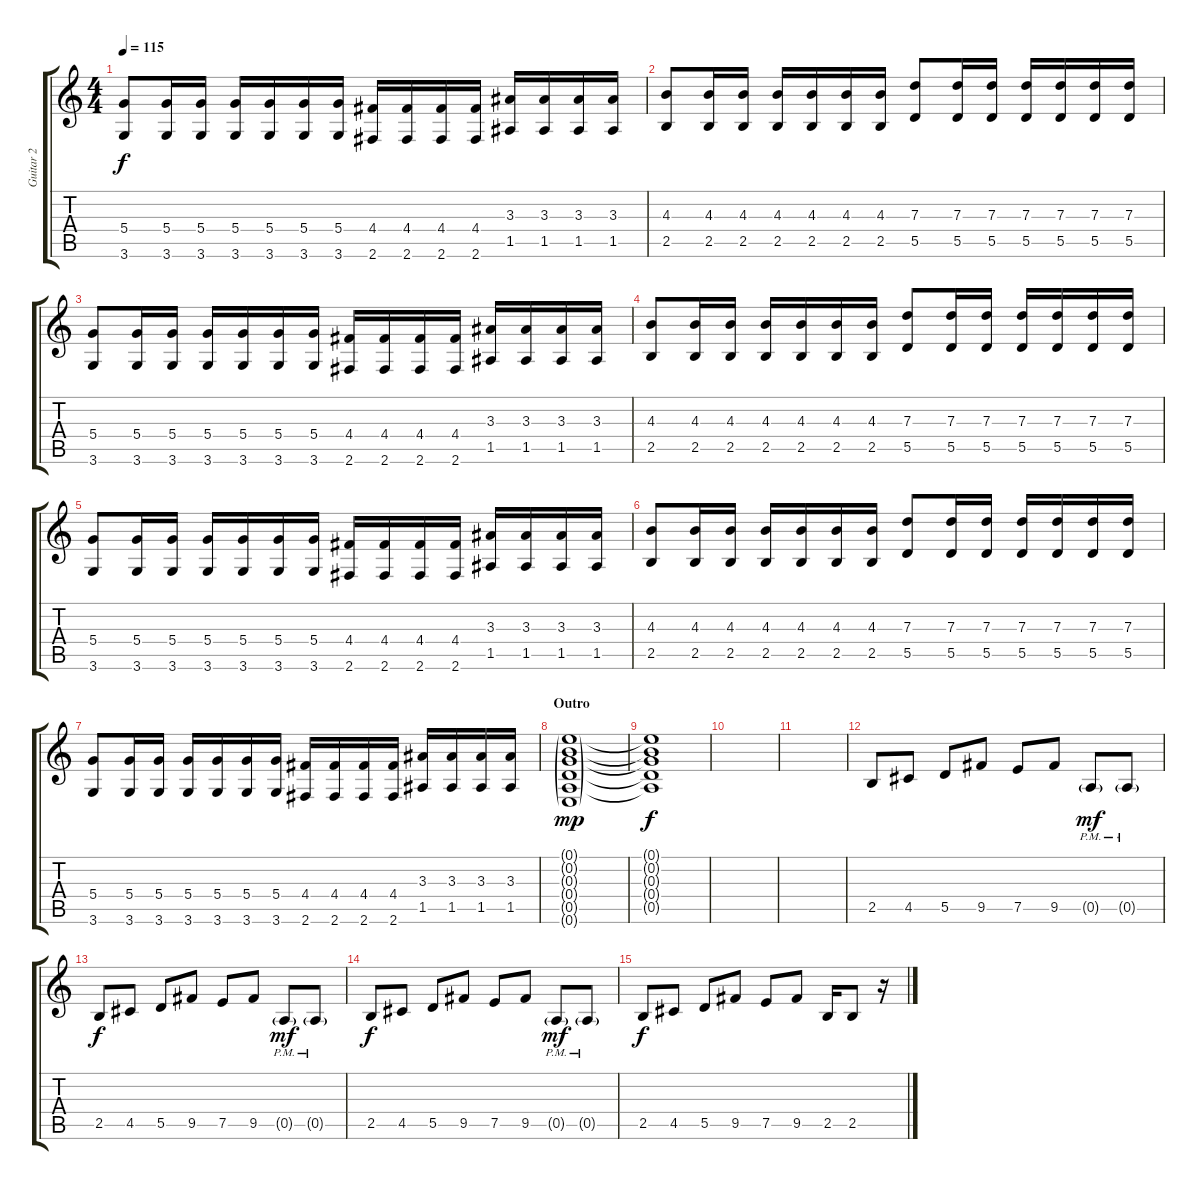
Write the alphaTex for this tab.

\track ("Guitar 2" "Guitar 2") {instrument distortionguitar}
\staff {score tabs}
\tuning (E4 B3 G3 D3 A2 E2) {hide}
\ts (4 4)
\tempo 115
\clef g2
\ks c
(5.4 3.6).8{dy f} (5.4 3.6).16 (5.4 3.6).16 (5.4 3.6).16 (5.4 3.6).16 (5.4 3.6).16 (5.4 3.6).16 (4.4 2.6).16 (4.4 2.6).16 (4.4 2.6).16 (4.4 2.6).16 (3.3 1.5).16 (3.3 1.5).16 (3.3 1.5).16 (3.3 1.5).16 |
(4.3 2.5).8 (4.3 2.5).16 (4.3 2.5).16 (4.3 2.5).16 (4.3 2.5).16 (4.3 2.5).16 (4.3 2.5).16 (7.3 5.5).8 (7.3 5.5).16 (7.3 5.5).16 (7.3 5.5).16 (7.3 5.5).16 (7.3 5.5).16 (7.3 5.5).16 |
(5.4 3.6).8 (5.4 3.6).16 (5.4 3.6).16 (5.4 3.6).16 (5.4 3.6).16 (5.4 3.6).16 (5.4 3.6).16 (4.4 2.6).16 (4.4 2.6).16 (4.4 2.6).16 (4.4 2.6).16 (3.3 1.5).16 (3.3 1.5).16 (3.3 1.5).16 (3.3 1.5).16 |
(4.3 2.5).8 (4.3 2.5).16 (4.3 2.5).16 (4.3 2.5).16 (4.3 2.5).16 (4.3 2.5).16 (4.3 2.5).16 (7.3 5.5).8 (7.3 5.5).16 (7.3 5.5).16 (7.3 5.5).16 (7.3 5.5).16 (7.3 5.5).16 (7.3 5.5).16 |
(5.4 3.6).8 (5.4 3.6).16 (5.4 3.6).16 (5.4 3.6).16 (5.4 3.6).16 (5.4 3.6).16 (5.4 3.6).16 (4.4 2.6).16 (4.4 2.6).16 (4.4 2.6).16 (4.4 2.6).16 (3.3 1.5).16 (3.3 1.5).16 (3.3 1.5).16 (3.3 1.5).16 |
(4.3 2.5).8 (4.3 2.5).16 (4.3 2.5).16 (4.3 2.5).16 (4.3 2.5).16 (4.3 2.5).16 (4.3 2.5).16 (7.3 5.5).8 (7.3 5.5).16 (7.3 5.5).16 (7.3 5.5).16 (7.3 5.5).16 (7.3 5.5).16 (7.3 5.5).16 |
(5.4 3.6).8 (5.4 3.6).16 (5.4 3.6).16 (5.4 3.6).16 (5.4 3.6).16 (5.4 3.6).16 (5.4 3.6).16 (4.4 2.6).16 (4.4 2.6).16 (4.4 2.6).16 (4.4 2.6).16 (3.3 1.5).16 (3.3 1.5).16 (3.3 1.5).16 (3.3 1.5).16 |
\section ("" "Outro")
(0.1{g} 0.2{g} 0.3{g} 0.4{g} 0.5{g} 0.6{g}).1{dy mp} |
(0.1{t} 0.2{t} 0.3{t} 0.4{t} 0.5{t}).1{dy f} |
|
|
2.5.8 4.5.8 5.5.8 9.5.8 7.5.8 9.5.8 0.5{g pm}.8{dy mf} 0.5{g pm}.8 |
2.5.8{dy f} 4.5.8 5.5.8 9.5.8 7.5.8 9.5.8 0.5{g pm}.8{dy mf} 0.5{g pm}.8 |
2.5.8{dy f} 4.5.8 5.5.8 9.5.8 7.5.8 9.5.8 0.5{g pm}.8{dy mf} 0.5{g pm}.8 |
2.5.8{dy f} 4.5.8 5.5.8 9.5.8 7.5.8 9.5.8 2.5.16 2.5.8 r.16
